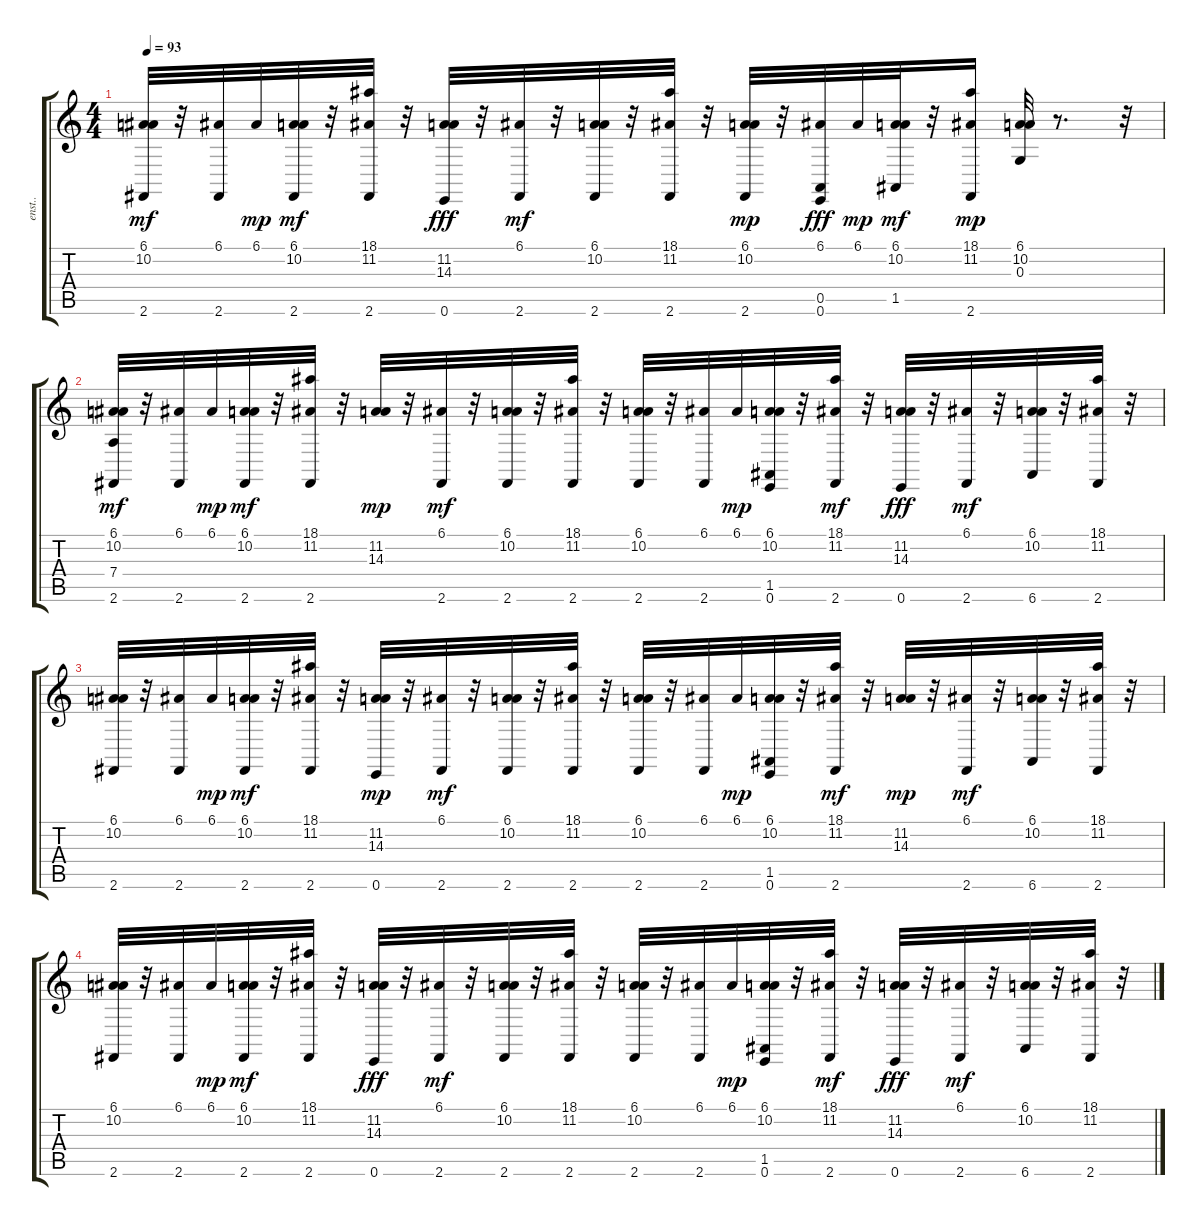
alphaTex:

\track ("enst.." "enst..") {instrument drawbarorgan}
\staff {score tabs}
\tuning (E4 B3 G3 D3 A2 E2) {hide}
\ts (4 4)
\tempo 93
\clef g2
\ks c
(6.1 10.2 2.6).32{dy mf} r.32 (6.1 2.6).32 6.1.32{dy mp} (6.1 10.2 2.6).32{dy mf} r.32 (18.1 11.2 2.6).32 r.32 (11.2 14.3 0.6).32{dy fff} r.32 (6.1 2.6).32{dy mf} r.32 (6.1 10.2 2.6).32 r.32 (18.1 11.2 2.6).32 r.32 (6.1 10.2 2.6).32{dy mp} r.32 (6.1 0.5 0.6).32{dy fff} 6.1.32{dy mp} (6.1 10.2 1.5).32{dy mf} r.32 (18.1 11.2 2.6).16{dy mp} (6.1 10.2 0.3).32 r.8{d} r.32 |
(6.1 10.2 7.4 2.6).32{dy mf} r.32 (6.1 2.6).32 6.1.32{dy mp} (6.1 10.2 2.6).32{dy mf} r.32 (18.1 11.2 2.6).32 r.32 (11.2 14.3).32{dy mp} r.32 (6.1 2.6).32{dy mf} r.32 (6.1 10.2 2.6).32 r.32 (18.1 11.2 2.6).32 r.32 (6.1 10.2 2.6).32 r.32 (6.1 2.6).32 6.1.32{dy mp} (6.1 10.2 1.5 0.6).32 r.32 (18.1 11.2 2.6).32{dy mf} r.32 (11.2 14.3 0.6).32{dy fff} r.32 (6.1 2.6).32{dy mf} r.32 (6.1 10.2 6.6).32 r.32 (18.1 11.2 2.6).32 r.32 |
(6.1 10.2 2.6).32 r.32 (6.1 2.6).32 6.1.32{dy mp} (6.1 10.2 2.6).32{dy mf} r.32 (18.1 11.2 2.6).32 r.32 (11.2 14.3 0.6).32{dy mp} r.32 (6.1 2.6).32{dy mf} r.32 (6.1 10.2 2.6).32 r.32 (18.1 11.2 2.6).32 r.32 (6.1 10.2 2.6).32 r.32 (6.1 2.6).32 6.1.32{dy mp} (6.1 10.2 1.5 0.6).32 r.32 (18.1 11.2 2.6).32{dy mf} r.32 (11.2 14.3).32{dy mp} r.32 (6.1 2.6).32{dy mf} r.32 (6.1 10.2 6.6).32 r.32 (18.1 11.2 2.6).32 r.32 |
(6.1 10.2 2.6).32 r.32 (6.1 2.6).32 6.1.32{dy mp} (6.1 10.2 2.6).32{dy mf} r.32 (18.1 11.2 2.6).32 r.32 (11.2 14.3 0.6).32{dy fff} r.32 (6.1 2.6).32{dy mf} r.32 (6.1 10.2 2.6).32 r.32 (18.1 11.2 2.6).32 r.32 (6.1 10.2 2.6).32 r.32 (6.1 2.6).32 6.1.32{dy mp} (6.1 10.2 1.5 0.6).32 r.32 (18.1 11.2 2.6).32{dy mf} r.32 (11.2 14.3 0.6).32{dy fff} r.32 (6.1 2.6).32{dy mf} r.32 (6.1 10.2 6.6).32 r.32 (18.1 11.2 2.6).32 r.32
